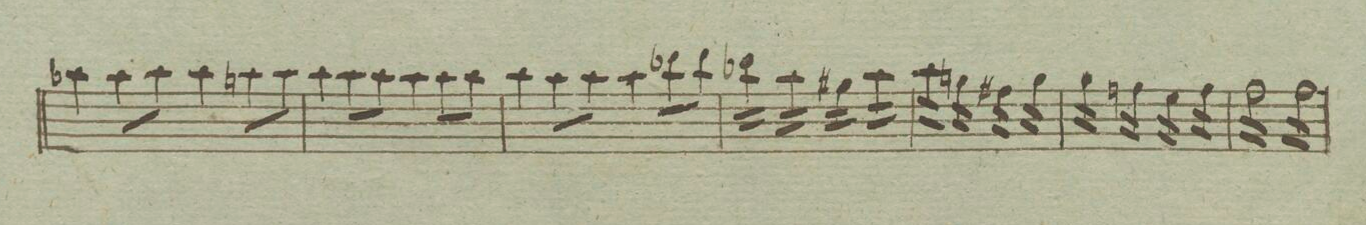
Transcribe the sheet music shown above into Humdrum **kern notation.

**kern	**dynam
*I"Violino. 1mo	*
*clefG2	*
*k[]	*
*met(c|)	*
*M2/2	*
4aa-X\	.
8aa-\L	.
8aa-\J	.
4aa-\	.
8aan\L	.
8aa\J	.
=148	=148
4aa\	.
8aa\L	.
8aa\J	.
4aa\	.
8aa\L	.
8aa\J	.
=149	=149
4aa\	.
8aa\L	.
8aa\J	.
4aa\	.
8bb-X\L	.
8bb-\J	.
=150	=150
*tremolo	*
16bb-X\LL	.
16bb-\	.
16bb-\	.
16bb-\JJ	.
16aa\LL	.
16aa\	.
16aa\	.
16aa\JJ	.
16gg#X\LL	.
16gg#\	.
16gg#\	.
16gg#\JJ	.
16aa\LL	.
16aa\	.
16aa\	.
16aa\JJ	.
=151	=151
16aa\LL	.
16aa\	.
16aa\	.
16aa\JJ	.
16ggn\LL	.
16gg\	.
16gg\	.
16gg\JJ	.
16ff#X\LL	.
16ff#\	.
16ff#\	.
16ff#\JJ	.
16gg\LL	.
16gg\	.
16gg\	.
16gg\JJ	.
=152	=152
16gg\LL	.
16gg\	.
16gg\	.
16gg\JJ	.
16ffn\LL	.
16ff\	.
16ff\	.
16ff\JJ	.
16ee\LL	.
16ee\	.
16ee\	.
16ee\JJ	.
16ff\LL	.
16ff\	.
16ff\	.
16ff\JJ	.
=153	=153
16ff\LL	.
16ff\	.
16ff\	.
16ff\	.
16ff\	.
16ff\	.
16ff\	.
16ff\JJ	.
16ff\LL	.
16ff\	.
16ff\	.
16ff\	.
16ff\	.
16ff\	.
16ff\	.
16ff\JJ	.
=154	=154
*-	*-
